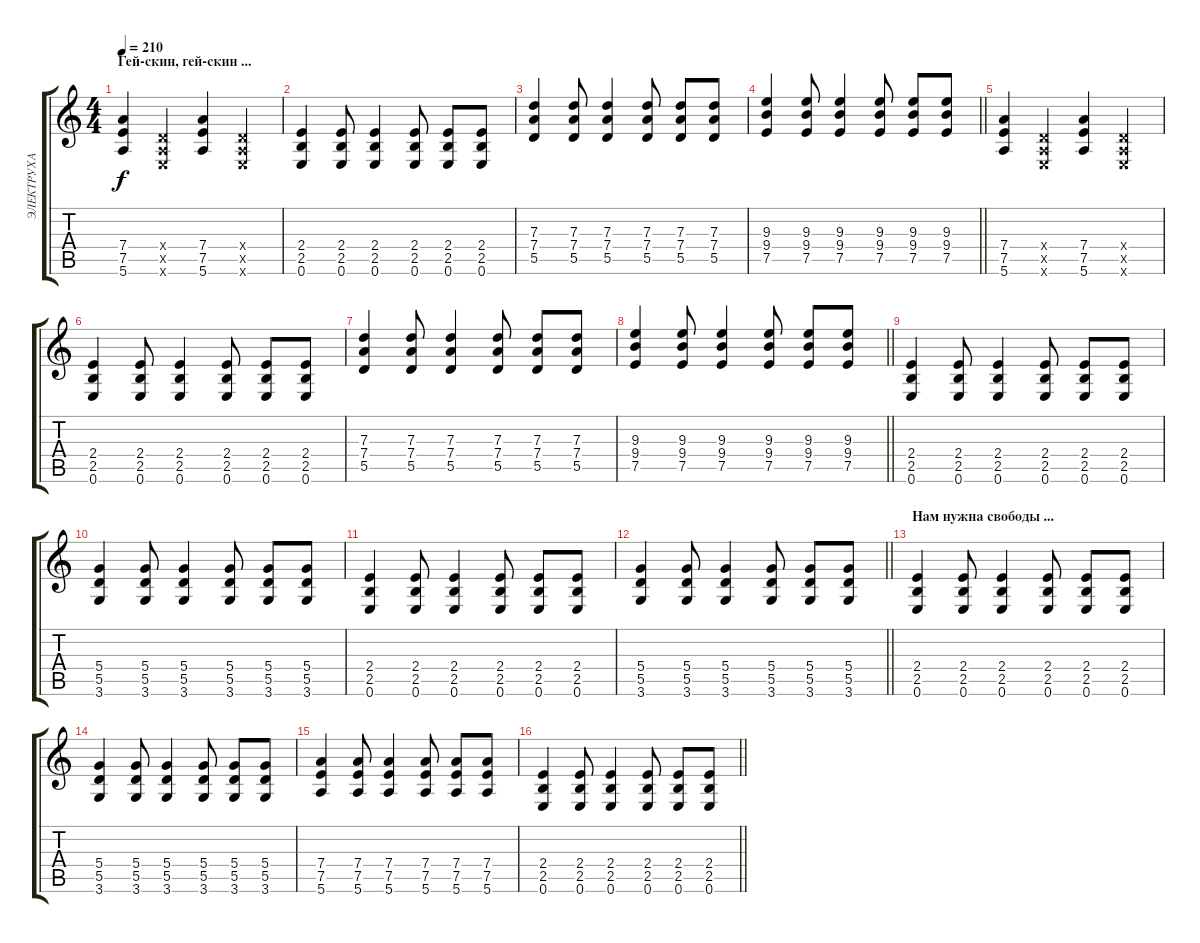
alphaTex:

\track ("ЭЛЕКТРУХА" "ЭЛЕКТРУХА") {instrument overdrivenguitar}
\staff {score tabs}
\tuning (E4 B3 G3 D3 A2 E2) {hide}
\ts (4 4)
\section ("" "Гей-скин, гей-скин ...")
\tempo 210
\clef g2
\ks c
(7.4 7.5 5.6).4{dy f} (0.4{x} 0.5{x} 0.6{x}).4 (7.4 7.5 5.6).4 (0.4{x} 0.5{x} 0.6{x}).4 |
(2.4 2.5 0.6).4 (2.4 2.5 0.6).8 (2.4 2.5 0.6).4 (2.4 2.5 0.6).8 (2.4 2.5 0.6).8 (2.4 2.5 0.6).8 |
(7.3 7.4 5.5).4 (7.3 7.4 5.5).8 (7.3 7.4 5.5).4 (7.3 7.4 5.5).8 (7.3 7.4 5.5).8 (7.3 7.4 5.5).8 |
\barLineRight lightlight
(9.3 9.4 7.5).4 (9.3 9.4 7.5).8 (9.3 9.4 7.5).4 (9.3 9.4 7.5).8 (9.3 9.4 7.5).8 (9.3 9.4 7.5).8 |
(7.4 7.5 5.6).4 (0.4{x} 0.5{x} 0.6{x}).4 (7.4 7.5 5.6).4 (0.4{x} 0.5{x} 0.6{x}).4 |
(2.4 2.5 0.6).4 (2.4 2.5 0.6).8 (2.4 2.5 0.6).4 (2.4 2.5 0.6).8 (2.4 2.5 0.6).8 (2.4 2.5 0.6).8 |
(7.3 7.4 5.5).4 (7.3 7.4 5.5).8 (7.3 7.4 5.5).4 (7.3 7.4 5.5).8 (7.3 7.4 5.5).8 (7.3 7.4 5.5).8 |
\barLineRight lightlight
(9.3 9.4 7.5).4 (9.3 9.4 7.5).8 (9.3 9.4 7.5).4 (9.3 9.4 7.5).8 (9.3 9.4 7.5).8 (9.3 9.4 7.5).8 |
(2.4 2.5 0.6).4 (2.4 2.5 0.6).8 (2.4 2.5 0.6).4 (2.4 2.5 0.6).8 (2.4 2.5 0.6).8 (2.4 2.5 0.6).8 |
(5.4 5.5 3.6).4 (5.4 5.5 3.6).8 (5.4 5.5 3.6).4 (5.4 5.5 3.6).8 (5.4 5.5 3.6).8 (5.4 5.5 3.6).8 |
(2.4 2.5 0.6).4 (2.4 2.5 0.6).8 (2.4 2.5 0.6).4 (2.4 2.5 0.6).8 (2.4 2.5 0.6).8 (2.4 2.5 0.6).8 |
\barLineRight lightlight
(5.4 5.5 3.6).4 (5.4 5.5 3.6).8 (5.4 5.5 3.6).4 (5.4 5.5 3.6).8 (5.4 5.5 3.6).8 (5.4 5.5 3.6).8 |
\section ("" "Нам нужна свободы ...")
(2.4 2.5 0.6).4 (2.4 2.5 0.6).8 (2.4 2.5 0.6).4 (2.4 2.5 0.6).8 (2.4 2.5 0.6).8 (2.4 2.5 0.6).8 |
(5.4 5.5 3.6).4 (5.4 5.5 3.6).8 (5.4 5.5 3.6).4 (5.4 5.5 3.6).8 (5.4 5.5 3.6).8 (5.4 5.5 3.6).8 |
(7.4 7.5 5.6).4 (7.4 7.5 5.6).8 (7.4 7.5 5.6).4 (7.4 7.5 5.6).8 (7.4 7.5 5.6).8 (7.4 7.5 5.6).8 |
\barLineRight lightlight
(2.4 2.5 0.6).4 (2.4 2.5 0.6).8 (2.4 2.5 0.6).4 (2.4 2.5 0.6).8 (2.4 2.5 0.6).8 (2.4 2.5 0.6).8
